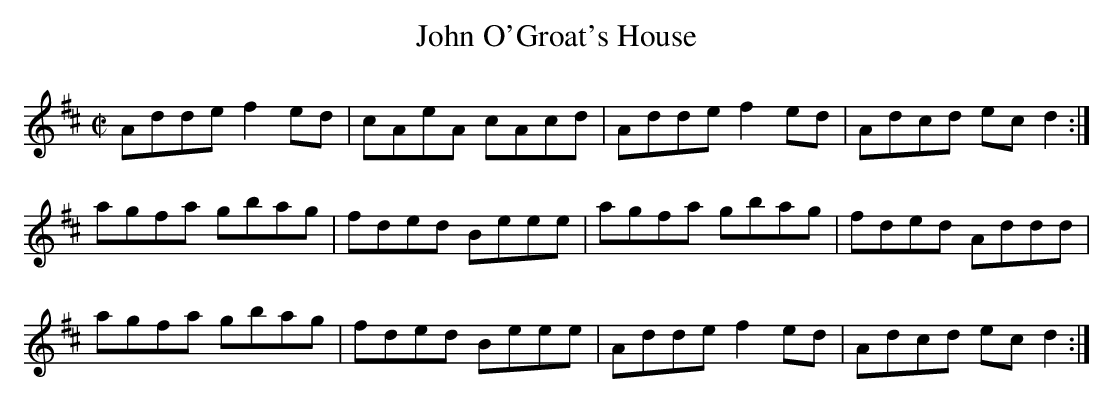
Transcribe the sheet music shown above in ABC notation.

X:1
T:John O'Groat's House
M:C|
K:D
Adde f2 ed | cAeA cAcd | Adde f2 ed | Adcd ec d2 :|
agfa gbag | fded Beee | agfa gbag | fded Addd |
agfa gbag | fded Beee | Adde f2 ed | Adcd ec d2 :|

The set finishes with the High Reel, a.k.a. Duffy the Dancer

I found a comparison of the first tune on the web somewhere, but can't
remember the source:
